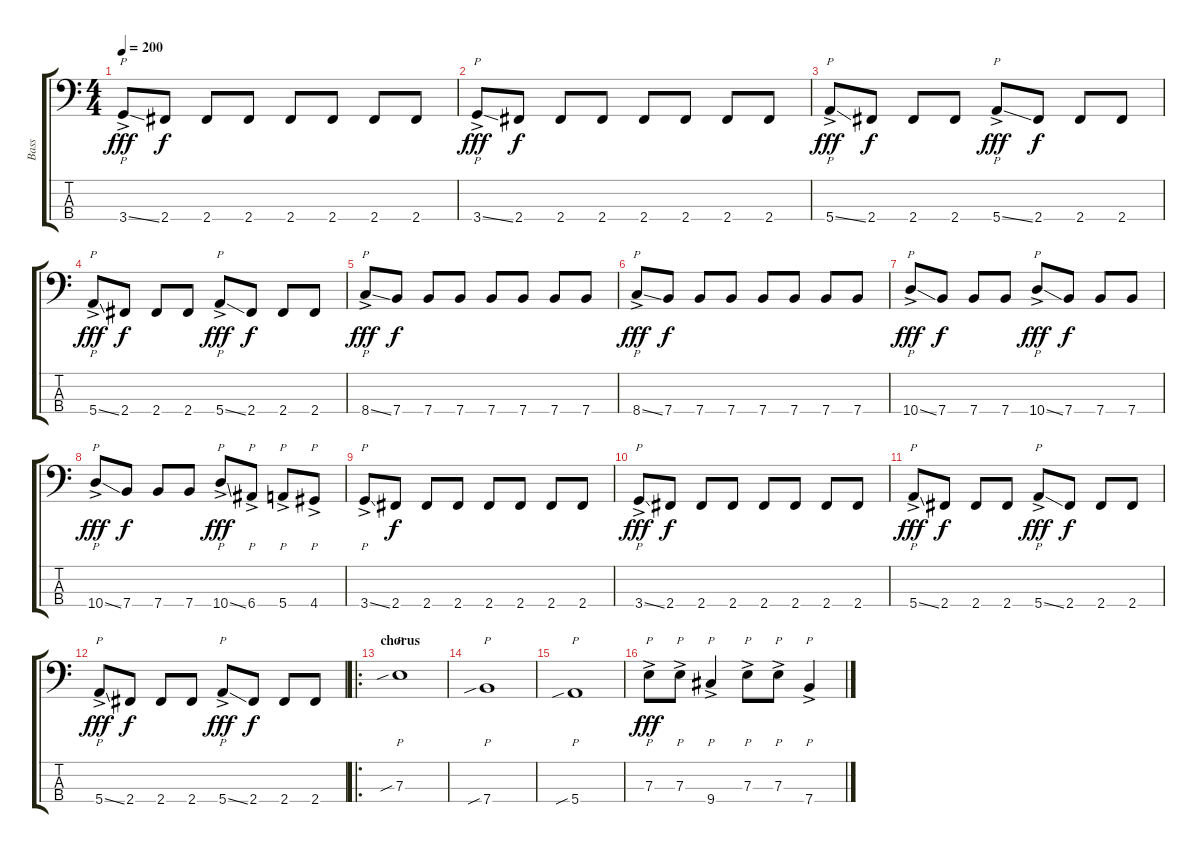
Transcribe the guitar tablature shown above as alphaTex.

\track ("Bass" "Bass") {instrument electricbasspick}
\staff {score tabs}
\tuning (G2 D2 A1 E1) {hide}
\ts (4 4)
\tempo 200
\clef f4
\ks c
3.4{ss ac}.8{p dy fff} 2.4.8{dy f} 2.4.8 2.4.8 2.4.8 2.4.8 2.4.8 2.4.8 |
3.4{ss ac}.8{p dy fff} 2.4.8{dy f} 2.4.8 2.4.8 2.4.8 2.4.8 2.4.8 2.4.8 |
5.4{ss ac}.8{p dy fff} 2.4.8{dy f} 2.4.8 2.4.8 5.4{ss ac}.8{p dy fff} 2.4.8{dy f} 2.4.8 2.4.8 |
5.4{ss ac}.8{p dy fff} 2.4.8{dy f} 2.4.8 2.4.8 5.4{ss ac}.8{p dy fff} 2.4.8{dy f} 2.4.8 2.4.8 |
8.4{ss ac}.8{p dy fff} 7.4.8{dy f} 7.4.8 7.4.8 7.4.8 7.4.8 7.4.8 7.4.8 |
8.4{ss ac}.8{p dy fff} 7.4.8{dy f} 7.4.8 7.4.8 7.4.8 7.4.8 7.4.8 7.4.8 |
10.4{ss ac}.8{p dy fff} 7.4.8{dy f} 7.4.8 7.4.8 10.4{ss ac}.8{p dy fff} 7.4.8{dy f} 7.4.8 7.4.8 |
10.4{ss ac}.8{p dy fff} 7.4.8{dy f} 7.4.8 7.4.8 10.4{ss ac}.8{p dy fff} 6.4{ac}.8{p} 5.4{ac}.8{p} 4.4{ac}.8{p} |
3.4{ss ac}.8{p} 2.4.8{dy f} 2.4.8 2.4.8 2.4.8 2.4.8 2.4.8 2.4.8 |
3.4{ss ac}.8{p dy fff} 2.4.8{dy f} 2.4.8 2.4.8 2.4.8 2.4.8 2.4.8 2.4.8 |
5.4{ss ac}.8{p dy fff} 2.4.8{dy f} 2.4.8 2.4.8 5.4{ss ac}.8{p dy fff} 2.4.8{dy f} 2.4.8 2.4.8 |
5.4{ss ac}.8{p dy fff} 2.4.8{dy f} 2.4.8 2.4.8 5.4{ss ac}.8{p dy fff} 2.4.8{dy f} 2.4.8 2.4.8 |
\ro
\section ("" "chorus")
7.3{sib}.1{p} |
7.4{sib}.1{p} |
5.4{sib}.1{p} |
7.3{ac}.8{p dy fff} 7.3{ac}.8{p} 9.4{ac}.4{p} 7.3{ac}.8{p} 7.3{ac}.8{p} 7.4{ac}.4{p}
